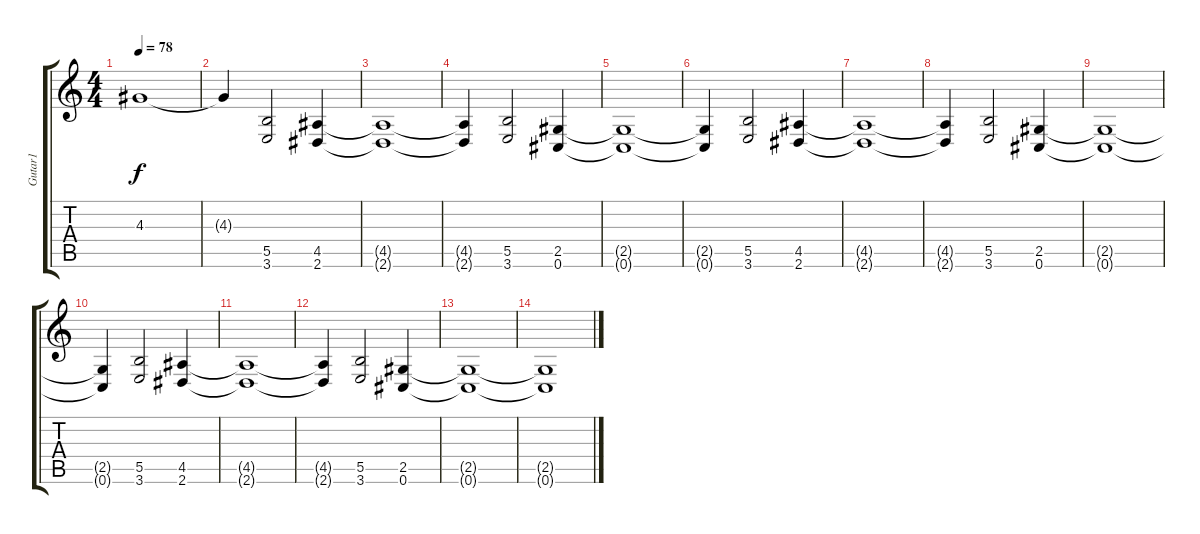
\track ("Gutar1" "Gutar1") {instrument distortionguitar}
\staff {score tabs}
\tuning (Db4 Ab3 E3 B2 Gb2 Db2) {hide}
\ts (4 4)
\tempo 78
\clef g2
\ks c
4.3{t}.1{dy f} |
4.3{t}.4 (5.5 3.6).2 (4.5 2.6).4 |
(4.5{t} 2.6{t}).1 |
(4.5{t} 2.6{t}).4 (5.5 3.6).2 (2.5 0.6).4 |
(2.5{t} 0.6{t}).1 |
(2.5{t} 0.6{t}).4 (5.5 3.6).2 (4.5 2.6).4 |
(4.5{t} 2.6{t}).1 |
(4.5{t} 2.6{t}).4 (5.5 3.6).2 (2.5 0.6).4 |
(2.5{t} 0.6{t}).1 |
(2.5{t} 0.6{t}).4 (5.5 3.6).2 (4.5 2.6).4 |
(4.5{t} 2.6{t}).1 |
(4.5{t} 2.6{t}).4 (5.5 3.6).2 (2.5 0.6).4 |
(2.5{t} 0.6{t}).1 |
(2.5{t} 0.6{t}).1
